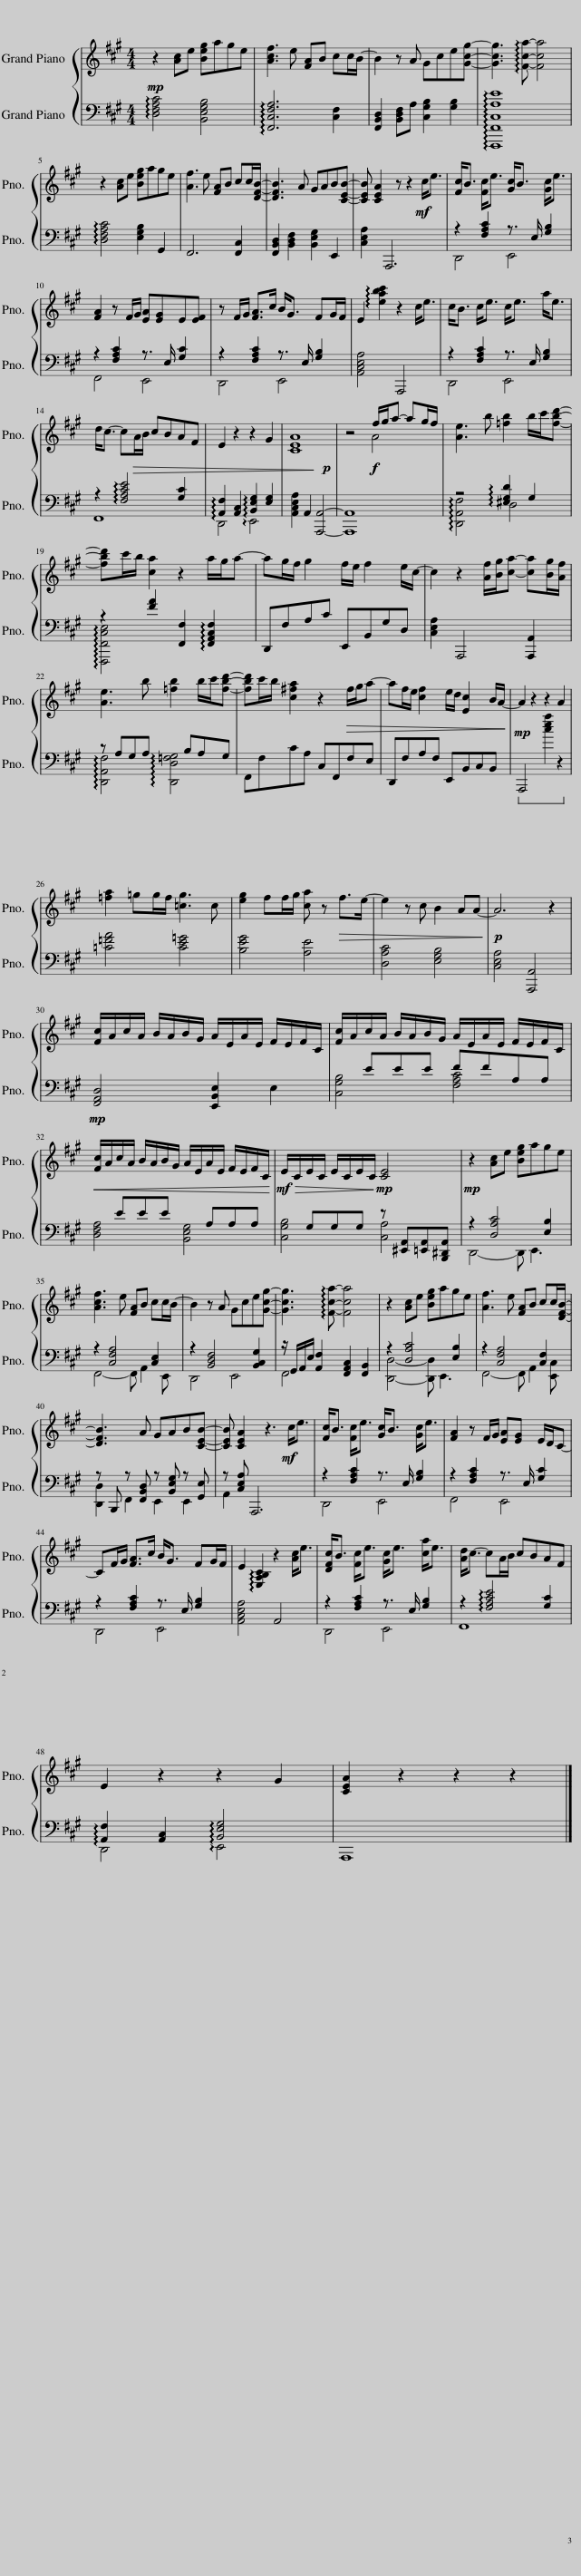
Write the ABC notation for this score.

X:1
%%score { ( 1 2 ) ( 3 4 ) }
L:1/8
M:4/4
I:linebreak $
K:A
V:1 treble
V:2 treble
V:3 bass
V:4 bass
V:1
!mp! z2[Q:1/4=85] [Ac]e [Beg]age | [Acf]3 e [FA]B cc/B/- | B2 z!<(! A Gce[Gcg]- | [Gcg]3 !arpeggio![Fca]-!mf! [Fca]4!<)! |$!mp! z2 [Ac]e [Beg]age | %5
 [Af]3 e [FA]B cc/[DFB]/- | [DFB]3!>(! A GAB[CEB]- | [CEB]!p! [CEA]2!>)! z z2!mf! c<e | [Fc]<B [Fc]<e [Gc]<B [Gc]<e |$ [FA]2 z F/G/ [EA][EG]E[EF] | %10
 z F/G/ [FA]>c B<G FG/F/ | E2 !arpeggio![eabc']2 z2 c<e | c<B c<e c<e a<e |$ d<c- cA/B/!>(! cBAF | E2 z2 z2 G2 | %15
!p! [CEA]8!>)! | z4!f! f/g/a- ag/f/ | [Ae]3 b [=fb]2 b/c'/[fbd']- |$ [fbd']c'/b/ [ca]2 z2 a/g/a- | ag/f/ g2 f/e/ f2 e/c/- | %20
 c2 z2 [Af]/[Bg]/[ca]- [ca][Bg]/[Af]/ |$ [Ae]3 b [=fb]2 b/c'/[fbd']- | [fbd']c'/b/ [c^fa]2 z2!>(! f/g/a- | af/e/ [cf]2 e/d/ [Ec]2 B/A/-!>)! | A2!mp! z2 z2 A2 |$ %25
 [=fa]2 =gg/f/ [=cg]3 c | [eg]2 ff/g/ [ca] z!>(! f>e- | e2 z c B2 AA-!>)! |!p! A6 z2 |$!p! !>![Fc]/A/!>!c/A/ !>!B/A/!>!B/G/ !>!A/E/!>!A/E/ !>!F/E/!>!F/C/ | %30
 !>![Fc]/A/!>!c/A/ !>!B/A/!>!B/G/ !>!A/E/!>!A/E/ !>!F/E/!>!F/C/ |$!<(! !>![Fc]/A/!>!c/A/ !>!B/A/!>!B/G/ !>!A/E/!>!A/E/ !>!F/E/!>!F/C/!<)! |!mf!!>(! E/C/!>!E/C/ !>!E/C/!>!E/C/!>)!!mp! !>![CE]4 |!mp! z2 [Ac]e [Beg]age |$ [Acf]3 e [FA]B cc/B/- | %35
 B2 z!<(! A Gce[Gcg]- | [Gcg]3 !arpeggio![Fca]-!mf! [Fca]4!<)! |!mp! z2 [Ac]e [Beg]age | [Af]3 e [FA]B cc/[DFB]/- |$ [DFB]3!>(! A GAB[CEB]- | %40
 [CEB]!p! [CEA]2!>)! z3!mf! c<e | [Fc]<B [Fc]<e [Gc]<B [Gc]<e | [FA]2 z F/G/ [EA][EG] E/D/C- |$ CF/G/ [FA]>c B<G FG/F/ | E2 !arpeggio![E,A,B,C]2 z2 [Ac]<e | %45
 [DFc]<B [Fc]<e [Gc]<e [ca]<e | [Ad]<c- cA/B/ cBAF |$ E2 z2 z2 G2 | [CEA]2 z2 z2 z2 |] %49
V:2
 x8 | x8 | x8 | x8 |$ x8 | %5
 x8 | x8 | x8 | x8 |$ x8 | %10
 x8 | x8 | x8 |$ x8 | x8 | %15
 x8 | x4 A4 | x8 |$ x8 | x8 | %20
 x8 |$ x8 | x8 | x8 | x8 |$ %25
 x8 | x8 | x8 | x8 |$ x8 | %30
 x8 |$ x8 | x8 | x8 |$ x8 | %35
 x8 | x8 | x8 | x8 |$ x8 | %40
 x8 | x8 | x8 |$ x8 | x8 | %45
 x8 | x8 |$ x8 | x8 |] %49
V:3
!p!!ped! !arpeggio![D,F,A,C]4 [B,,E,G,B,]4!ped-up! |!ped! !arpeggio![F,,C,F,A,]6 [C,F,]2!ped-up! |!ped!!<(! [F,,B,,D,]2 [B,,D,F,]A,!ped-up!!ped! [C,G,B,]2 [G,B,]2!<)!!ped-up! |!mf! !arpeggio![F,,,F,,C,A,E]8 |$!p!!ped! !arpeggio![D,F,A,C]4 [E,G,B,]2 G,,2!ped-up! | %5
!ped! F,,6 [F,,C,]2!ped-up! |!ped! [F,,B,,D,]2 [B,,D,F,]2!ped-up!!ped! [B,,E,G,]2 E,,2!ped-up! |!ped! [C,E,A,]2 A,,,6!ped-up! |!mf!!ped! z2 [F,A,C]2!ped-up!!ped! z3/2 E,/ [G,B,]2!ped-up! |$!ped! z2 [F,A,C]2!ped-up!!ped! z3/2 E,/ [G,C]2!ped-up! | %10
!ped! z2 [F,A,C]2!ped-up!!ped! z3/2 E,/ [G,B,]2!ped-up! |!ped! [A,,C,E,A,]4 A,,,4!ped-up! |!ped! z2 [F,A,C]2!ped-up!!ped! z3/2 E,/ [G,B,]2!ped-up! |$!ped! z2!ped-up!!>(! !arpeggio![F,A,CE]4 [G,C]2 |!ped! !arpeggio![A,,F,]2 [A,,C,]2!ped-up!!ped! !arpeggio![B,,E,G,]2 [E,G,]2!ped-up! | %15
!ped! [A,,C,E,A,]2 A,,2!mp! [A,,,A,,]4-!>)!!ped-up! | [A,,,A,,]8 |!mf!!ped! z4 !arpeggio![^E,G,D]2 G,2!ped-up! |$!ped! z2 [FA]2 [F,,F,]2 !arpeggio![F,,A,,C,F,]2!ped-up! |!ped!!<(! D,,F,A,C E,,B,,G,D,!ped-up!!<)! | %20
!f!!ped!!>(! [C,E,A,]2 A,,,4 [A,,,A,,]2!ped-up!!>)! |$!mf!!ped! z A,G,A, x B,A,G,!ped-up! |!ped! F,,F,CA, C,F,,F,E,!ped-up! |!ped!!>(! D,,F,A,F, E,,B,,C,B,,!ped-up!!>)! |!mp!!ped! A,,,4 [cea]2 z2!ped-up! |$ %25
 [=C=FA]4 [CE=G]4 | [B,EG]4 [A,E]4 |!>(! [D,A,C]4 [E,G,B,]4 | [C,E,A,]4!pp! [A,,,A,,]4!>)! |$!mp!!ped! [F,,A,,D,]4 [E,,B,,E,]2 E,2!ped-up! | %30
!ped! x EEE!ped-up!!ped! FFA,A,!ped-up! |$!ped! x EEE!ped-up!!ped! x A,A,A,!ped-up! |!ped! x G,G,G,!ped-up! z [^E,,A,,][=E,,A,,][B,,,^D,,A,,] |!ped! z2 [D,A,C]4 [E,B,]2!ped-up! |$!ped! z2 [C,F,A,]4 [C,E,]2!ped-up! | %35
!ped! z2 [B,,D,F,]4 [B,,C,G,]2!ped-up! |!ped! z/ G,,/A,,/E,/ [A,,F,]2 [F,,A,,C,]2 [F,,B,,]2!ped-up! |!ped! z2 [D,A,C]4 [E,B,]2!ped-up! |!ped! z2 [C,F,A,]4 [C,F,]2!ped-up! |$!ped! z B,,, z [F,,B,,D,]!ped-up!!ped! z [B,,E,G,] z [G,,E,]!ped-up! | %40
!ped! z [C,E,A,] A,,,6!ped-up! |!mf!!ped! z2 [F,A,C]2!ped-up!!ped! z3/2 E,/ [G,B,]2!ped-up! |!ped! z2 [F,A,C]2!ped-up!!ped! z3/2 E,/ [G,C]2!ped-up! |$!ped! z2 [F,A,C]2!ped-up!!ped! z3/2 E,/ [G,B,]2!ped-up! | [A,,C,E,A,]4 A,,4 | %45
!ped! z2 [F,A,C]2!ped-up!!ped! z3/2 E,/ [G,B,]2!ped-up! |!ped! z2!ped-up! !arpeggio![F,A,CE]4 [G,C]2 |$!ped! !arpeggio![A,,F,]2 [A,,C,]2!ped-up!!ped! !arpeggio![B,,E,G,]4!ped-up! | A,,,8 |] %49
V:4
 x8 | x8 | x8 | x8 |$ x8 | %5
 x8 | x8 | x8 | D,,4 E,,4 |$ F,,4 E,,4 | %10
 D,,4 E,,4 | x8 | D,,4 E,,4 |$ F,,8 | D,,4 !arpeggio!E,,4 | %15
 x8 | x8 | !arpeggio![D,,A,,F,]4 D,4 |$ !arpeggio![F,,,F,,C,E,]4 x4 | x8 | %20
 x8 |$ !arpeggio![D,,A,,F,]4 !arpeggio![D,,D,=F,G,]4 | x8 | x8 | x8 |$ %25
 x8 | x8 | x8 | x8 |$ x8 | %30
 [C,G,B,]4 [F,A,C]4 |$ [D,F,A,]4 [B,,E,G,]4 | [C,G,B,]4 [C,A,]4 | D,,4- D,, E,,3 |$ F,,4- F,, A,,2 E,, | %35
 D,,4 E,,4 | F,,4 x4 | [D,,D,]4- [D,,D,] E,,3 | F,,4- F,, A,,2 [E,,C,] |$ [D,,D,]2 F,,2 E,,2 E,,2 | %40
 A,,2 x6 | D,,4 E,,4 | F,,4 E,,4 |$ D,,4 E,,4 | x8 | %45
 D,,4 E,,4 | F,,8 |$ D,,4 !arpeggio!E,,4 | x8 |] %49
